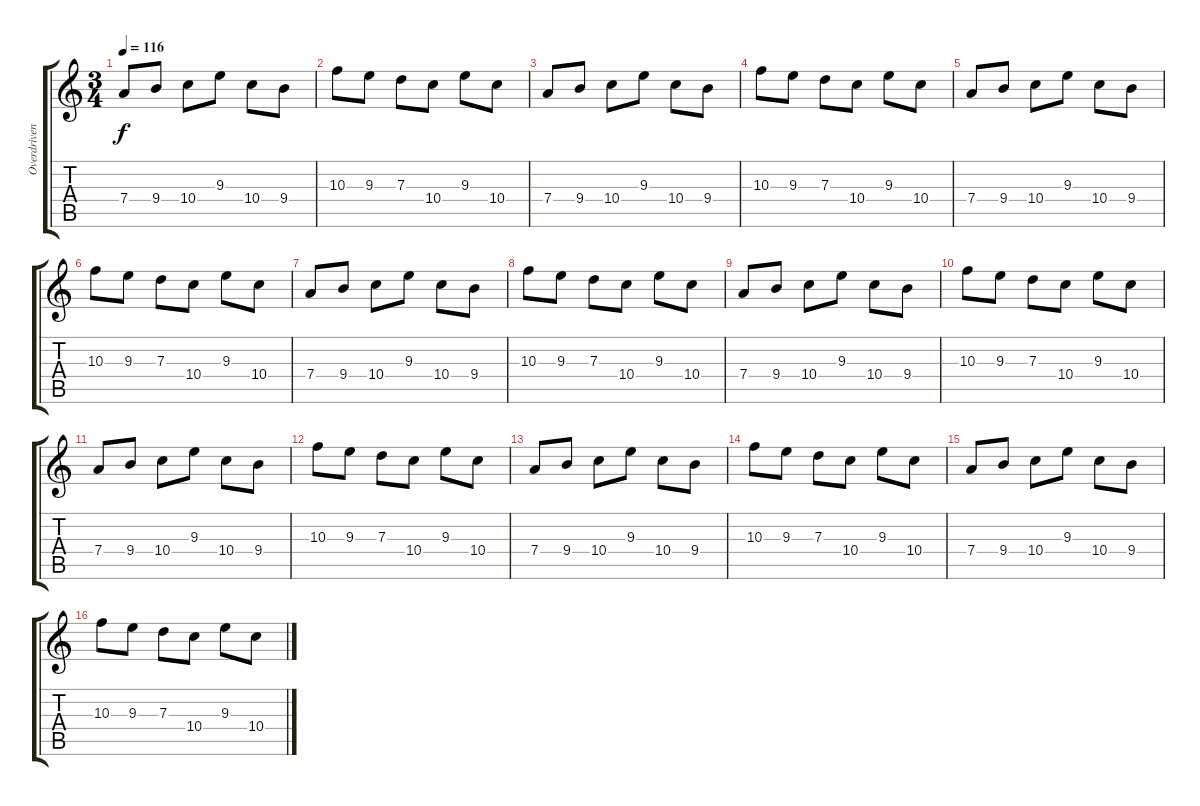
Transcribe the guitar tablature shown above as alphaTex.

\track ("Overdriven Guitar II" "Overdriven") {instrument overdrivenguitar}
\staff {score tabs}
\tuning (E4 B3 G3 D3 A2 E2) {hide}
\ts (3 4)
\tempo 116
\clef g2
\ks c
7.4.8{dy f} 9.4.8 10.4.8 9.3.8 10.4.8 9.4.8 |
10.3.8 9.3.8 7.3.8 10.4.8 9.3.8 10.4.8 |
7.4.8 9.4.8 10.4.8 9.3.8 10.4.8 9.4.8 |
10.3.8 9.3.8 7.3.8 10.4.8 9.3.8 10.4.8 |
7.4.8 9.4.8 10.4.8 9.3.8 10.4.8 9.4.8 |
10.3.8 9.3.8 7.3.8 10.4.8 9.3.8 10.4.8 |
7.4.8 9.4.8 10.4.8 9.3.8 10.4.8 9.4.8 |
10.3.8 9.3.8 7.3.8 10.4.8 9.3.8 10.4.8 |
7.4.8 9.4.8 10.4.8 9.3.8 10.4.8 9.4.8 |
10.3.8 9.3.8 7.3.8 10.4.8 9.3.8 10.4.8 |
7.4.8 9.4.8 10.4.8 9.3.8 10.4.8 9.4.8 |
10.3.8 9.3.8 7.3.8 10.4.8 9.3.8 10.4.8 |
7.4.8 9.4.8 10.4.8 9.3.8 10.4.8 9.4.8 |
10.3.8 9.3.8 7.3.8 10.4.8 9.3.8 10.4.8 |
7.4.8 9.4.8 10.4.8 9.3.8 10.4.8 9.4.8 |
10.3.8 9.3.8 7.3.8 10.4.8 9.3.8 10.4.8
